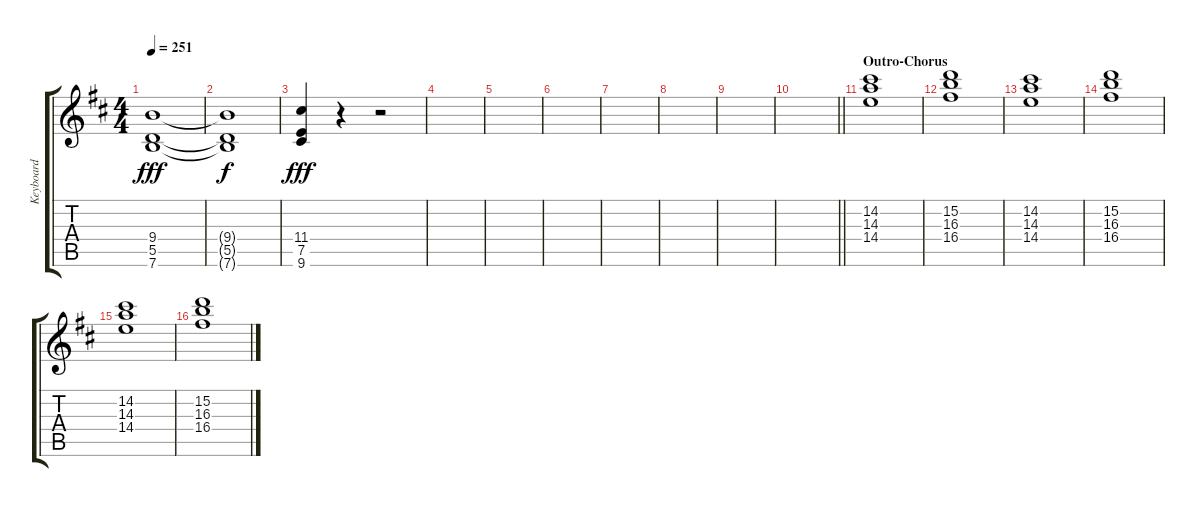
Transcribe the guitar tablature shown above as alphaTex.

\track ("Keyboard" "Keyboard") {instrument stringensemble1}
\staff {score tabs}
\tuning (E5 B4 G4 D4 A3 E3) {hide}
\ts (4 4)
\tempo 251
\clef g2
\ks d
(9.4 5.5 7.6).1{dy fff} |
(9.4{t} 5.5{t} 7.6{t}).1{dy f} |
(11.4 7.5 9.6).4{dy fff} r.4 r.2 |
|
|
|
|
|
|
\barLineRight lightlight
|
\section ("" "Outro-Chorus")
(14.2 14.3 14.4).1 |
(15.2 16.3 16.4).1 |
(14.2 14.3 14.4).1 |
(15.2 16.3 16.4).1 |
(14.2 14.3 14.4).1 |
(15.2 16.3 16.4).1
